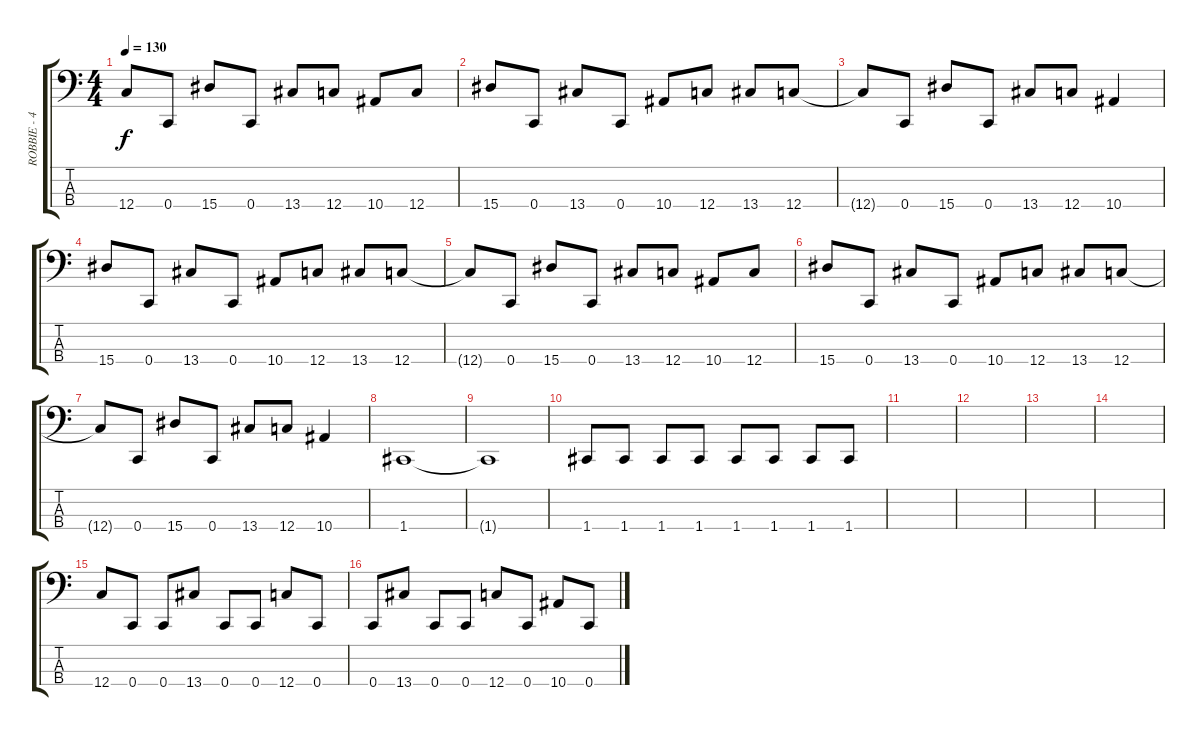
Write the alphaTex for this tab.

\track ("ROBBIE - 4-STRING THING" "ROBBIE - 4") {instrument electricbassfinger}
\staff {score tabs}
\tuning (F2 C2 G1 C1) {hide}
\ts (4 4)
\tempo 130
\clef f4
\ks c
12.4{t}.8{dy f} 0.4.8 15.4.8 0.4.8 13.4.8 12.4.8 10.4.8 12.4.8 |
15.4.8 0.4.8 13.4.8 0.4.8 10.4.8 12.4.8 13.4.8 12.4.8 |
12.4{t}.8 0.4.8 15.4.8 0.4.8 13.4.8 12.4.8 10.4.4 |
15.4.8 0.4.8 13.4.8 0.4.8 10.4.8 12.4.8 13.4.8 12.4.8 |
12.4{t}.8 0.4.8 15.4.8 0.4.8 13.4.8 12.4.8 10.4.8 12.4.8 |
15.4.8 0.4.8 13.4.8 0.4.8 10.4.8 12.4.8 13.4.8 12.4.8 |
12.4{t}.8 0.4.8 15.4.8 0.4.8 13.4.8 12.4.8 10.4.4 |
1.4.1 |
1.4{t}.1 |
1.4.8 1.4.8 1.4.8 1.4.8 1.4.8 1.4.8 1.4.8 1.4.8 |
|
|
|
|
12.4.8 0.4.8 0.4.8 13.4.8 0.4.8 0.4.8 12.4.8 0.4.8 |
0.4.8 13.4.8 0.4.8 0.4.8 12.4.8 0.4.8 10.4.8 0.4.8
